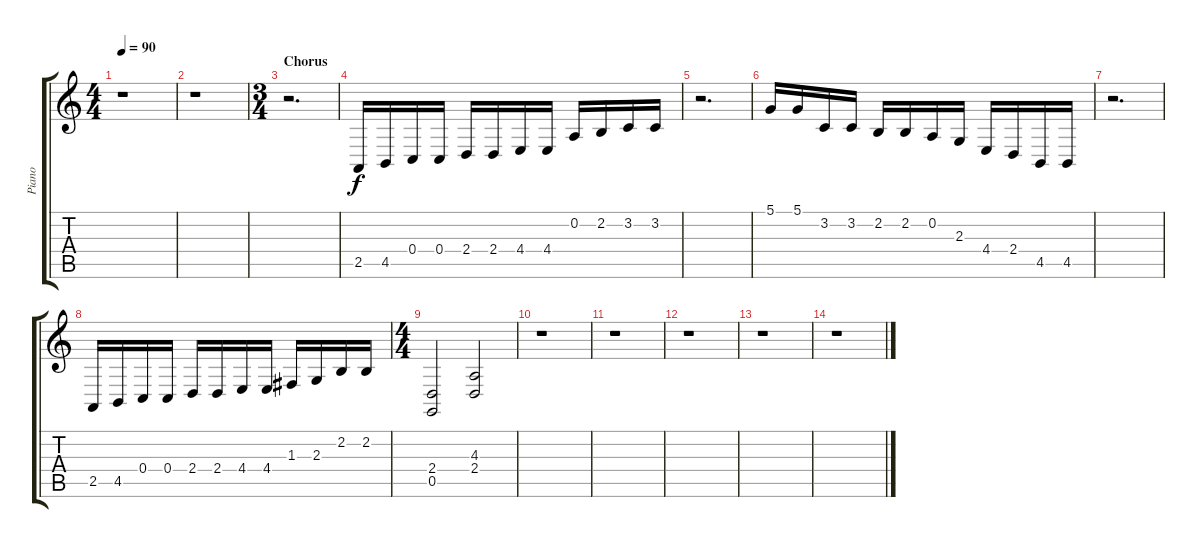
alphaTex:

\track ("Piano" "Piano") {instrument brightacousticpiano}
\staff {score tabs}
\tuning (D4 A3 F3 C3 G2 D2) {hide}
\ts (4 4)
\tempo 90
\clef g2
\ks c
r.1{dy f} |
r.1 |
\ts (3 4)
\section ("" "Chorus")
r.2{d} |
2.5.16 4.5.16 0.4.16 0.4.16 2.4.16 2.4.16 4.4.16 4.4.16 0.2.16 2.2.16 3.2.16 3.2.16 |
r.2{d} |
5.1.16 5.1.16 3.2.16 3.2.16 2.2.16 2.2.16 0.2.16 2.3.16 4.4.16 2.4.16 4.5.16 4.5.16 |
r.2{d} |
2.5.16 4.5.16 0.4.16 0.4.16 2.4.16 2.4.16 4.4.16 4.4.16 1.3.16 2.3.16 2.2.16 2.2.16 |
\ts (4 4)
(2.4 0.5).2 (4.3 2.4).2 |
r.1 |
r.1 |
r.1 |
r.1 |
r.1
